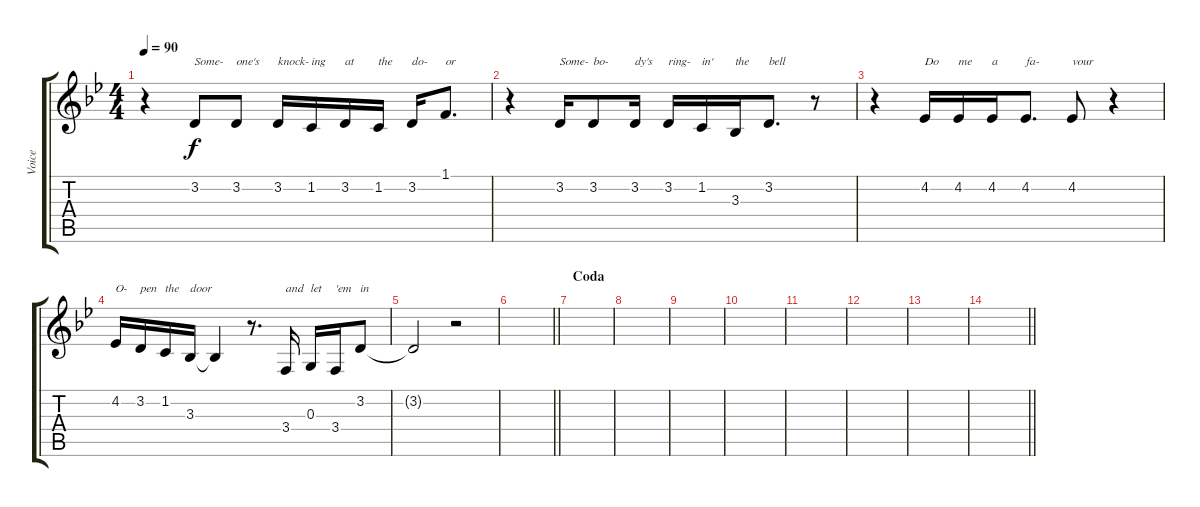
\track ("Voice" "Voice") {instrument clarinet}
\staff {score tabs}
\tuning (E4 B3 G3 D3 A2 E2) {hide}
\ts (4 4)
\tempo 90
\clef g2
\ks bb
r.4{dy f} 3.2.8{txt "Some-"} 3.2.8{txt "one's"} 3.2.16{txt "knock-"} 1.2.16{txt "ing"} 3.2.16{txt "at"} 1.2.16{txt "the"} 3.2.16{txt "do-"} 1.1.8{d txt "or"} |
r.4 3.2.16{txt "Some-"} 3.2.8{txt "bo-"} 3.2.16{txt "dy's"} 3.2.16{txt "ring-"} 1.2.16{txt "in'"} 3.3.16{txt "the"} 3.2.8{d txt "bell"} r.8 |
r.4 4.2.16{txt "Do"} 4.2.16{txt "me"} 4.2.16{txt "a"} 4.2.8{d txt "fa-"} 4.2.8{txt "vour"} r.4 |
4.2.16{txt "O-"} 3.2.16{txt "pen"} 1.2.16{txt "the"} 3.3.16{txt "door"} 3.3{t}.4 r.8{d} 3.4.16{txt "and"} 0.3.16{txt "let"} 3.4.16{txt "'em"} 3.2.8{txt "in"} |
3.2{t}.2 r.2 |
\barLineRight lightlight
|
\section ("" "Coda")
|
|
|
|
|
|
|
\barLineRight lightlight
